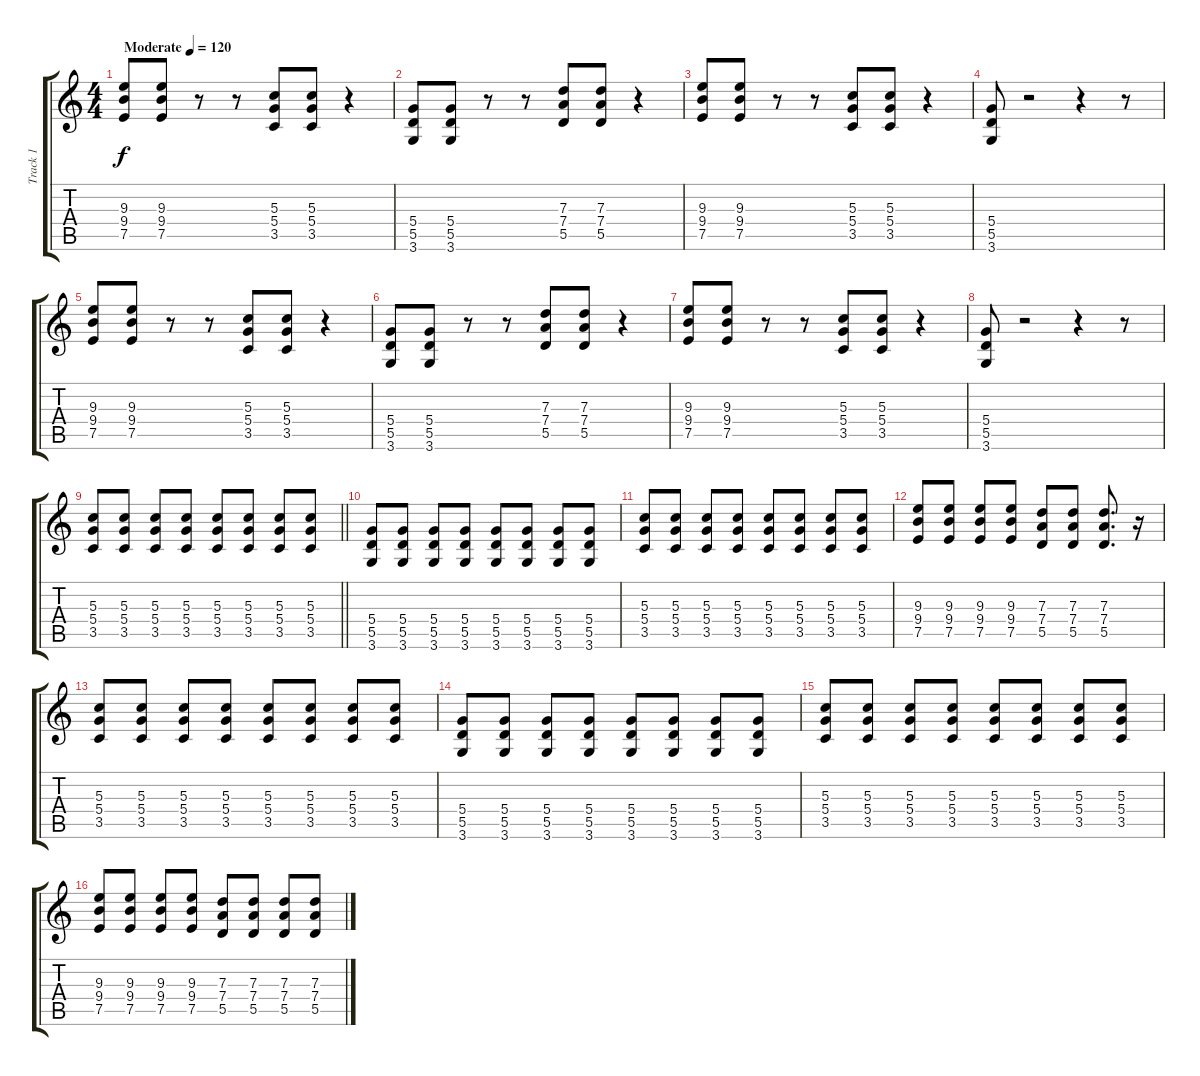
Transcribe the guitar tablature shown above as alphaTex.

\track ("Track 1" "Track 1") {instrument acousticguitarsteel}
\staff {score tabs}
\tuning (E4 B3 G3 D3 A2 E2) {hide}
\ts (4 4)
\tempo (120 "Moderate")
\clef g2
\ks c
(9.3 9.4 7.5).8{dy f instrument acousticguitarsteel} (9.3 9.4 7.5).8 r.8 r.8 (5.3 5.4 3.5).8 (5.3 5.4 3.5).8 r.4 |
(5.4 5.5 3.6).8 (5.4 5.5 3.6).8 r.8 r.8 (7.3 7.4 5.5).8 (7.3 7.4 5.5).8 r.4 |
(9.3 9.4 7.5).8 (9.3 9.4 7.5).8 r.8 r.8 (5.3 5.4 3.5).8 (5.3 5.4 3.5).8 r.4 |
(5.4 5.5 3.6).8 r.2 r.4 r.8 |
(9.3 9.4 7.5).8 (9.3 9.4 7.5).8 r.8 r.8 (5.3 5.4 3.5).8 (5.3 5.4 3.5).8 r.4 |
(5.4 5.5 3.6).8 (5.4 5.5 3.6).8 r.8 r.8 (7.3 7.4 5.5).8 (7.3 7.4 5.5).8 r.4 |
(9.3 9.4 7.5).8 (9.3 9.4 7.5).8 r.8 r.8 (5.3 5.4 3.5).8 (5.3 5.4 3.5).8 r.4 |
(5.4 5.5 3.6).8 r.2 r.4 r.8 |
\barLineRight lightlight
(5.3 5.4 3.5).8 (5.3 5.4 3.5).8 (5.3 5.4 3.5).8 (5.3 5.4 3.5).8 (5.3 5.4 3.5).8 (5.3 5.4 3.5).8 (5.3 5.4 3.5).8 (5.3 5.4 3.5).8 |
(5.4 5.5 3.6).8 (5.4 5.5 3.6).8 (5.4 5.5 3.6).8 (5.4 5.5 3.6).8 (5.4 5.5 3.6).8 (5.4 5.5 3.6).8 (5.4 5.5 3.6).8 (5.4 5.5 3.6).8 |
(5.3 5.4 3.5).8 (5.3 5.4 3.5).8 (5.3 5.4 3.5).8 (5.3 5.4 3.5).8 (5.3 5.4 3.5).8 (5.3 5.4 3.5).8 (5.3 5.4 3.5).8 (5.3 5.4 3.5).8 |
(9.3 9.4 7.5).8 (9.3 9.4 7.5).8 (9.3 9.4 7.5).8 (9.3 9.4 7.5).8 (7.3 7.4 5.5).8 (7.3 7.4 5.5).8 (7.3 7.4 5.5).8{d} r.16 |
(5.3 5.4 3.5).8 (5.3 5.4 3.5).8 (5.3 5.4 3.5).8 (5.3 5.4 3.5).8 (5.3 5.4 3.5).8 (5.3 5.4 3.5).8 (5.3 5.4 3.5).8 (5.3 5.4 3.5).8 |
(5.4 5.5 3.6).8 (5.4 5.5 3.6).8 (5.4 5.5 3.6).8 (5.4 5.5 3.6).8 (5.4 5.5 3.6).8 (5.4 5.5 3.6).8 (5.4 5.5 3.6).8 (5.4 5.5 3.6).8 |
(5.3 5.4 3.5).8 (5.3 5.4 3.5).8 (5.3 5.4 3.5).8 (5.3 5.4 3.5).8 (5.3 5.4 3.5).8 (5.3 5.4 3.5).8 (5.3 5.4 3.5).8 (5.3 5.4 3.5).8 |
(9.3 9.4 7.5).8 (9.3 9.4 7.5).8 (9.3 9.4 7.5).8 (9.3 9.4 7.5).8 (7.3 7.4 5.5).8 (7.3 7.4 5.5).8 (7.3 7.4 5.5).8 (7.3 7.4 5.5).8
